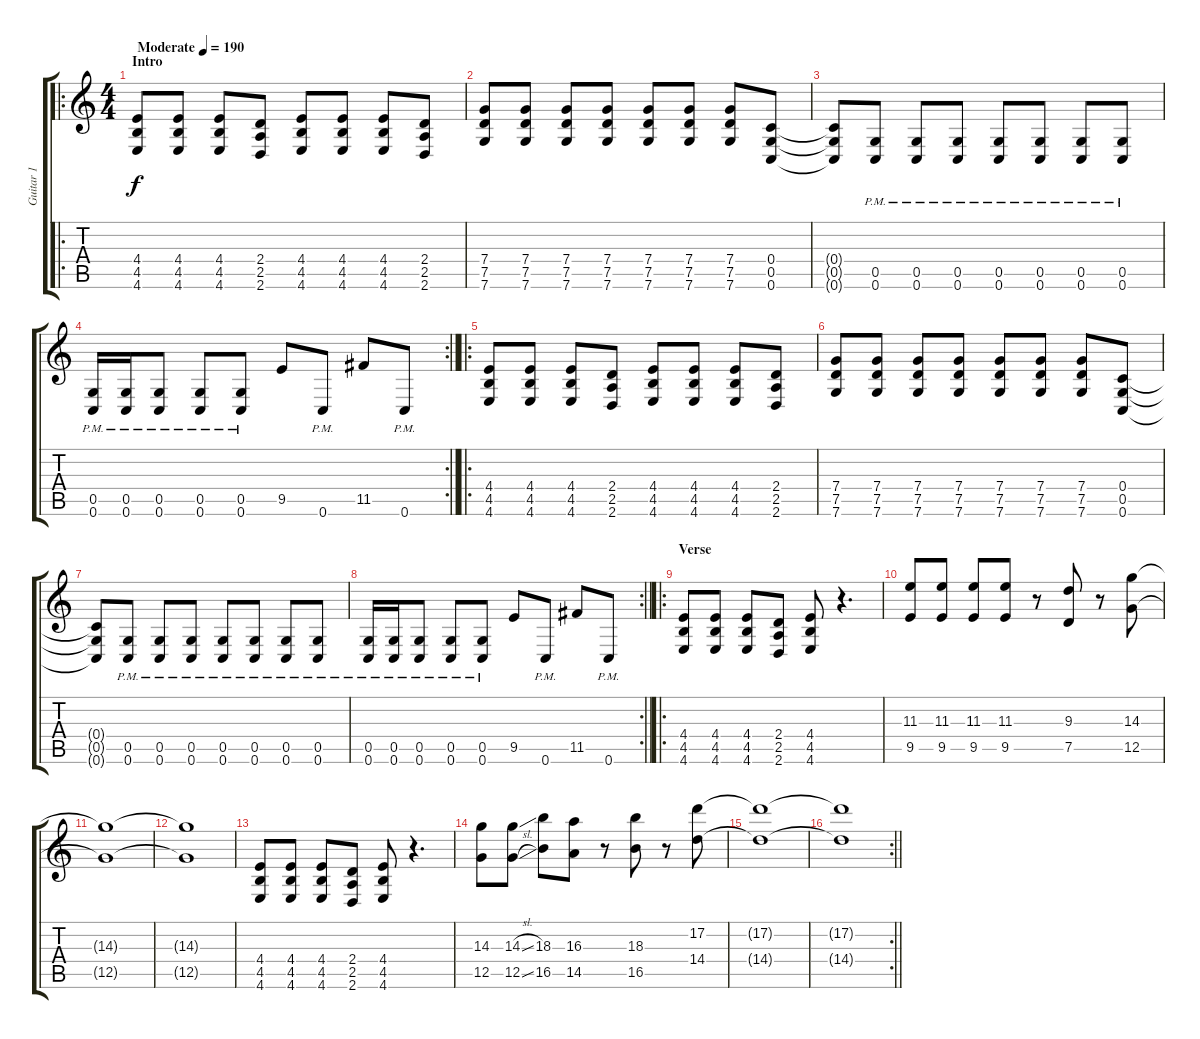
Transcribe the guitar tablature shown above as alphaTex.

\track ("Guitar 1" "Guitar 1") {instrument distortionguitar}
\staff {score tabs}
\tuning (D4 A3 F3 C3 G2 C2) {hide}
\ro
\ts (4 4)
\section ("" "Intro")
\tempo (190 "Moderate")
\clef g2
\ks c
(4.4 4.5 4.6).8{dy f instrument distortionguitar} (4.4 4.5 4.6).8 (4.4 4.5 4.6).8 (2.4 2.5 2.6).8 (4.4 4.5 4.6).8 (4.4 4.5 4.6).8 (4.4 4.5 4.6).8 (2.4 2.5 2.6).8 |
(7.4 7.5 7.6).8 (7.4 7.5 7.6).8 (7.4 7.5 7.6).8 (7.4 7.5 7.6).8 (7.4 7.5 7.6).8 (7.4 7.5 7.6).8 (7.4 7.5 7.6).8 (0.4 0.5 0.6).8 |
(0.4{t} 0.5{t} 0.6{t}).8 (0.5{pm} 0.6{pm}).8 (0.5{pm} 0.6{pm}).8 (0.5{pm} 0.6{pm}).8 (0.5{pm} 0.6{pm}).8 (0.5{pm} 0.6{pm}).8 (0.5{pm} 0.6{pm}).8 (0.5{pm} 0.6{pm}).8 |
\rc 2
\barLineRight lightlight
(0.5{pm} 0.6{pm}).16 (0.5{pm} 0.6{pm}).16 (0.5{pm} 0.6{pm}).8 (0.5{pm} 0.6{pm}).8 (0.5{pm} 0.6{pm}).8 9.5.8 0.6{pm}.8 11.5.8 0.6{pm}.8 |
\ro
\section ("" "")
(4.4 4.5 4.6).8 (4.4 4.5 4.6).8 (4.4 4.5 4.6).8 (2.4 2.5 2.6).8 (4.4 4.5 4.6).8 (4.4 4.5 4.6).8 (4.4 4.5 4.6).8 (2.4 2.5 2.6).8 |
(7.4 7.5 7.6).8 (7.4 7.5 7.6).8 (7.4 7.5 7.6).8 (7.4 7.5 7.6).8 (7.4 7.5 7.6).8 (7.4 7.5 7.6).8 (7.4 7.5 7.6).8 (0.4 0.5 0.6).8 |
(0.4{t} 0.5{t} 0.6{t}).8 (0.5{pm} 0.6{pm}).8 (0.5{pm} 0.6{pm}).8 (0.5{pm} 0.6{pm}).8 (0.5{pm} 0.6{pm}).8 (0.5{pm} 0.6{pm}).8 (0.5{pm} 0.6{pm}).8 (0.5{pm} 0.6{pm}).8 |
\rc 2
\barLineRight lightlight
(0.5{pm} 0.6{pm}).16 (0.5{pm} 0.6{pm}).16 (0.5{pm} 0.6{pm}).8 (0.5{pm} 0.6{pm}).8 (0.5{pm} 0.6{pm}).8 9.5.8 0.6{pm}.8 11.5.8 0.6{pm}.8 |
\ro
\section ("" "Verse")
(4.4 4.5 4.6).8 (4.4 4.5 4.6).8 (4.4 4.5 4.6).8 (2.4 2.5 2.6).8 (4.4 4.5 4.6).8 r.4{d} |
(11.3 9.5).8 (11.3 9.5).8 (11.3 9.5).8 (11.3 9.5).8 r.8 (9.3 7.5).8 r.8 (14.3 12.5).8 |
(14.3{t} 12.5{t}).1 |
(14.3{t} 12.5{t}).1 |
(4.4 4.5 4.6).8 (4.4 4.5 4.6).8 (4.4 4.5 4.6).8 (2.4 2.5 2.6).8 (4.4 4.5 4.6).8 r.4{d} |
(14.3 12.5).8 (14.3{sl} 12.5{sl}).8 (18.3 16.5).8 (16.3 14.5).8 r.8 (18.3 16.5).8 r.8 (17.2 14.4).8 |
(17.2{t} 14.4{t}).1 |
\rc 2
\barLineRight lightlight
(17.2{t} 14.4{t}).1
